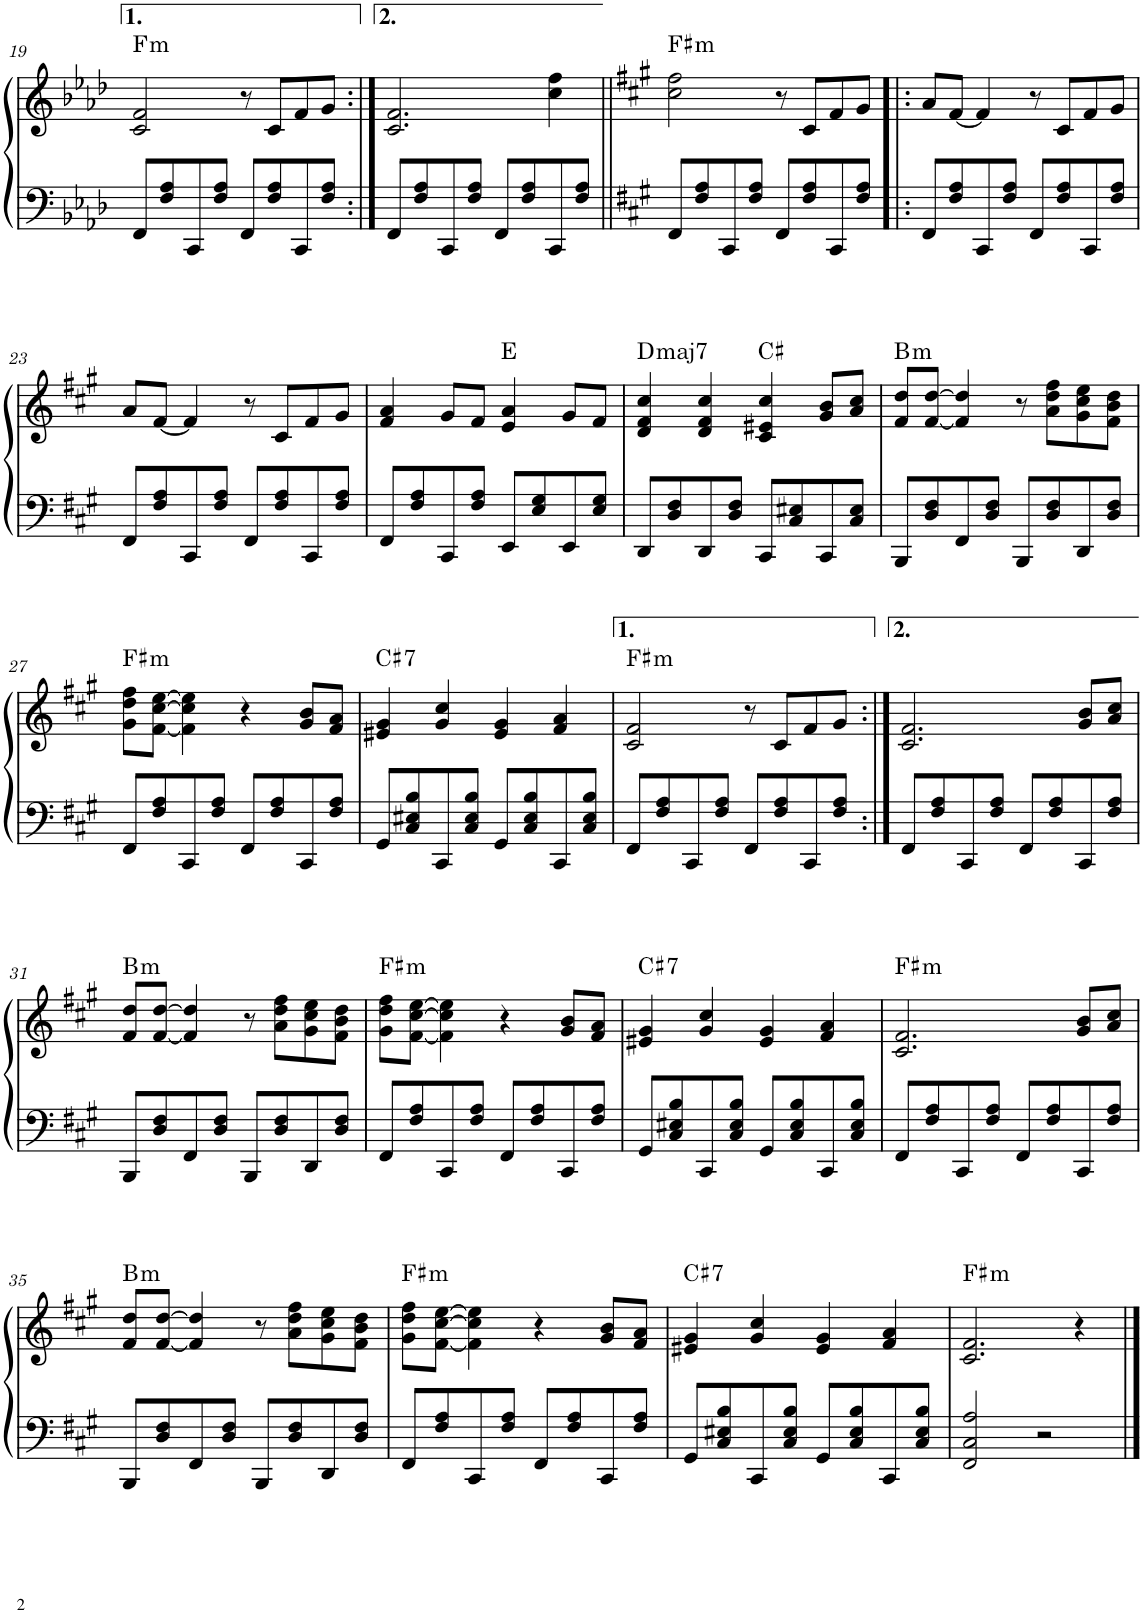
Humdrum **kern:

**kern	**kern	**harte
*part1	*part1	*part1
*staff2	*staff1	*
*I"Piano	*	*
*I'Pno.	*	*
!!LO:PB:g=z
*clefF4	*clefG2	*
*k[b-e-a-d-]	*k[b-e-a-d-]	*
*M4/4	*M4/4	*
=19	=19	=19
!	!	!LO:H:kt=m
8FF/L	2c/ 2f/	F:min
8F/ 8A-/	.	.
8CC/	.	.
8F/ 8A-/J	.	.
8FF/L	8r	.
8F/ 8A-/	8c/L	.
8CC/	8f/	.
8F/ 8A-/J	8g/J	.
=20:|!	=20:|!	=20:|!
8FF/L	2.c/ 2.f/	.
8F/ 8A-/	.	.
8CC/	.	.
8F/ 8A-/J	.	.
8FF/L	.	.
8F/ 8A-/	.	.
8CC/	4cc\ 4ff\	.
8F/ 8A-/J	.	.
=21||	=21||	=21||
*k[f#c#g#]	*k[f#c#g#]	*
!	!	!LO:H:kt=m
8FF#/L	2cc#\ 2ff#\	F#:min
8F#/ 8A/	.	.
8CC#/	.	.
8F#/ 8A/J	.	.
8FF#/L	8r	.
8F#/ 8A/	8c#/L	.
8CC#/	8f#/	.
8F#/ 8A/J	8g#/J	.
=22!|:	=22!|:	=22!|:
8FF#/L	8a/L	.
8F#/ 8A/	[8f#/J	.
8CC#/	4f#/]	.
8F#/ 8A/J	.	.
8FF#/L	8r	.
8F#/ 8A/	8c#/L	.
8CC#/	8f#/	.
8F#/ 8A/J	8g#/J	.
!!LO:LB:g=z
=23	=23	=23
8FF#/L	8a/L	.
8F#/ 8A/	[8f#/J	.
8CC#/	4f#/]	.
8F#/ 8A/J	.	.
8FF#/L	8r	.
8F#/ 8A/	8c#/L	.
8CC#/	8f#/	.
8F#/ 8A/J	8g#/J	.
=24	=24	=24
8FF#/L	4f#/ 4a/	.
8F#/ 8A/	.	.
8CC#/	8g#/L	.
8F#/ 8A/J	8f#/J	.
8EE/L	4e/ 4a/	E:maj
8E/ 8G#/	.	.
8EE/	8g#/L	.
8E/ 8G#/J	8f#/J	.
=25	=25	=25
!	!	!LO:H:kt=maj7
8DD/L	4d/ 4f#/ 4cc#/	D:maj7
8D/ 8F#/	.	.
8DD/	4d/ 4f#/ 4cc#/	.
8D/ 8F#/J	.	.
8CC#/L	4c#/ 4e#X/ 4cc#/	C#:maj
8C#/ 8E#X/	.	.
8CC#/	8g#/ 8b/L	.
8C#/ 8E#/J	8a/ 8cc#/J	.
=26	=26	=26
!	!	!LO:H:kt=m
8BBB/L	8f#/ 8dd/L	B:min
8D/ 8F#/	[8f#/ [8dd/J	.
8FF#/	4f#/] 4dd/]	.
8D/ 8F#/J	.	.
8BBB/L	8r	.
8D/ 8F#/	8a\ 8dd\ 8ff#\L	.
8DD/	8g#\ 8cc#\ 8ee\	.
8D/ 8F#/J	8f#\ 8b\ 8dd\J	.
!!LO:LB:g=z
=27	=27	=27
!	!	!LO:H:kt=m
8FF#/L	8g#\ 8dd\ 8ff#\L	F#:min
8F#/ 8A/	[8f#\ [8cc#\ [8ee\J	.
8CC#/	4f#\] 4cc#\] 4ee\]	.
8F#/ 8A/J	.	.
8FF#/L	4r	.
8F#/ 8A/	.	.
8CC#/	8g#/ 8b/L	.
8F#/ 8A/J	8f#/ 8a/J	.
=28	=28	=28
!	!	!LO:H:kt=7
8GG#/L	4e#X/ 4g#/	C#:7
8C#/ 8E#X/ 8B/	.	.
8CC#/	4g#/ 4cc#/	.
8C#/ 8E#/ 8B/J	.	.
8GG#/L	4e#/ 4g#/	.
8C#/ 8E#/ 8B/	.	.
8CC#/	4f#/ 4a/	.
8C#/ 8E#/ 8B/J	.	.
=29	=29	=29
!	!	!LO:H:kt=m
8FF#/L	2c#/ 2f#/	F#:min
8F#/ 8A/	.	.
8CC#/	.	.
8F#/ 8A/J	.	.
8FF#/L	8r	.
8F#/ 8A/	8c#/L	.
8CC#/	8f#/	.
8F#/ 8A/J	8g#/J	.
=30:|!	=30:|!	=30:|!
8FF#/L	2.c#/ 2.f#/	.
8F#/ 8A/	.	.
8CC#/	.	.
8F#/ 8A/J	.	.
8FF#/L	.	.
8F#/ 8A/	.	.
8CC#/	8g#/ 8b/L	.
8F#/ 8A/J	8a/ 8cc#/J	.
!!LO:LB:g=z
=31	=31	=31
!	!	!LO:H:kt=m
8BBB/L	8f#/ 8dd/L	B:min
8D/ 8F#/	[8f#/ [8dd/J	.
8FF#/	4f#/] 4dd/]	.
8D/ 8F#/J	.	.
8BBB/L	8r	.
8D/ 8F#/	8a\ 8dd\ 8ff#\L	.
8DD/	8g#\ 8cc#\ 8ee\	.
8D/ 8F#/J	8f#\ 8b\ 8dd\J	.
=32	=32	=32
!	!	!LO:H:kt=m
8FF#/L	8g#\ 8dd\ 8ff#\L	F#:min
8F#/ 8A/	[8f#\ [8cc#\ [8ee\J	.
8CC#/	4f#\] 4cc#\] 4ee\]	.
8F#/ 8A/J	.	.
8FF#/L	4r	.
8F#/ 8A/	.	.
8CC#/	8g#/ 8b/L	.
8F#/ 8A/J	8f#/ 8a/J	.
=33	=33	=33
!	!	!LO:H:kt=7
8GG#/L	4e#X/ 4g#/	C#:7
8C#/ 8E#X/ 8B/	.	.
8CC#/	4g#/ 4cc#/	.
8C#/ 8E#/ 8B/J	.	.
8GG#/L	4e#/ 4g#/	.
8C#/ 8E#/ 8B/	.	.
8CC#/	4f#/ 4a/	.
8C#/ 8E#/ 8B/J	.	.
=34	=34	=34
!	!	!LO:H:kt=m
8FF#/L	2.c#/ 2.f#/	F#:min
8F#/ 8A/	.	.
8CC#/	.	.
8F#/ 8A/J	.	.
8FF#/L	.	.
8F#/ 8A/	.	.
8CC#/	8g#/ 8b/L	.
8F#/ 8A/J	8a/ 8cc#/J	.
!!LO:LB:g=z
=35	=35	=35
!	!	!LO:H:kt=m
8BBB/L	8f#/ 8dd/L	B:min
8D/ 8F#/	[8f#/ [8dd/J	.
8FF#/	4f#/] 4dd/]	.
8D/ 8F#/J	.	.
8BBB/L	8r	.
8D/ 8F#/	8a\ 8dd\ 8ff#\L	.
8DD/	8g#\ 8cc#\ 8ee\	.
8D/ 8F#/J	8f#\ 8b\ 8dd\J	.
=36	=36	=36
!	!	!LO:H:kt=m
8FF#/L	8g#\ 8dd\ 8ff#\L	F#:min
8F#/ 8A/	[8f#\ [8cc#\ [8ee\J	.
8CC#/	4f#\] 4cc#\] 4ee\]	.
8F#/ 8A/J	.	.
8FF#/L	4r	.
8F#/ 8A/	.	.
8CC#/	8g#/ 8b/L	.
8F#/ 8A/J	8f#/ 8a/J	.
=37	=37	=37
!	!	!LO:H:kt=7
8GG#/L	4e#X/ 4g#/	C#:7
8C#/ 8E#X/ 8B/	.	.
8CC#/	4g#/ 4cc#/	.
8C#/ 8E#/ 8B/J	.	.
8GG#/L	4e#/ 4g#/	.
8C#/ 8E#/ 8B/	.	.
8CC#/	4f#/ 4a/	.
8C#/ 8E#/ 8B/J	.	.
=38	=38	=38
!	!	!LO:H:kt=m
2FF#/ 2C#/ 2A/	2.c#/ 2.f#/	F#:min
2r	.	.
.	4r	.
==	==	==
*-	*-	*-
